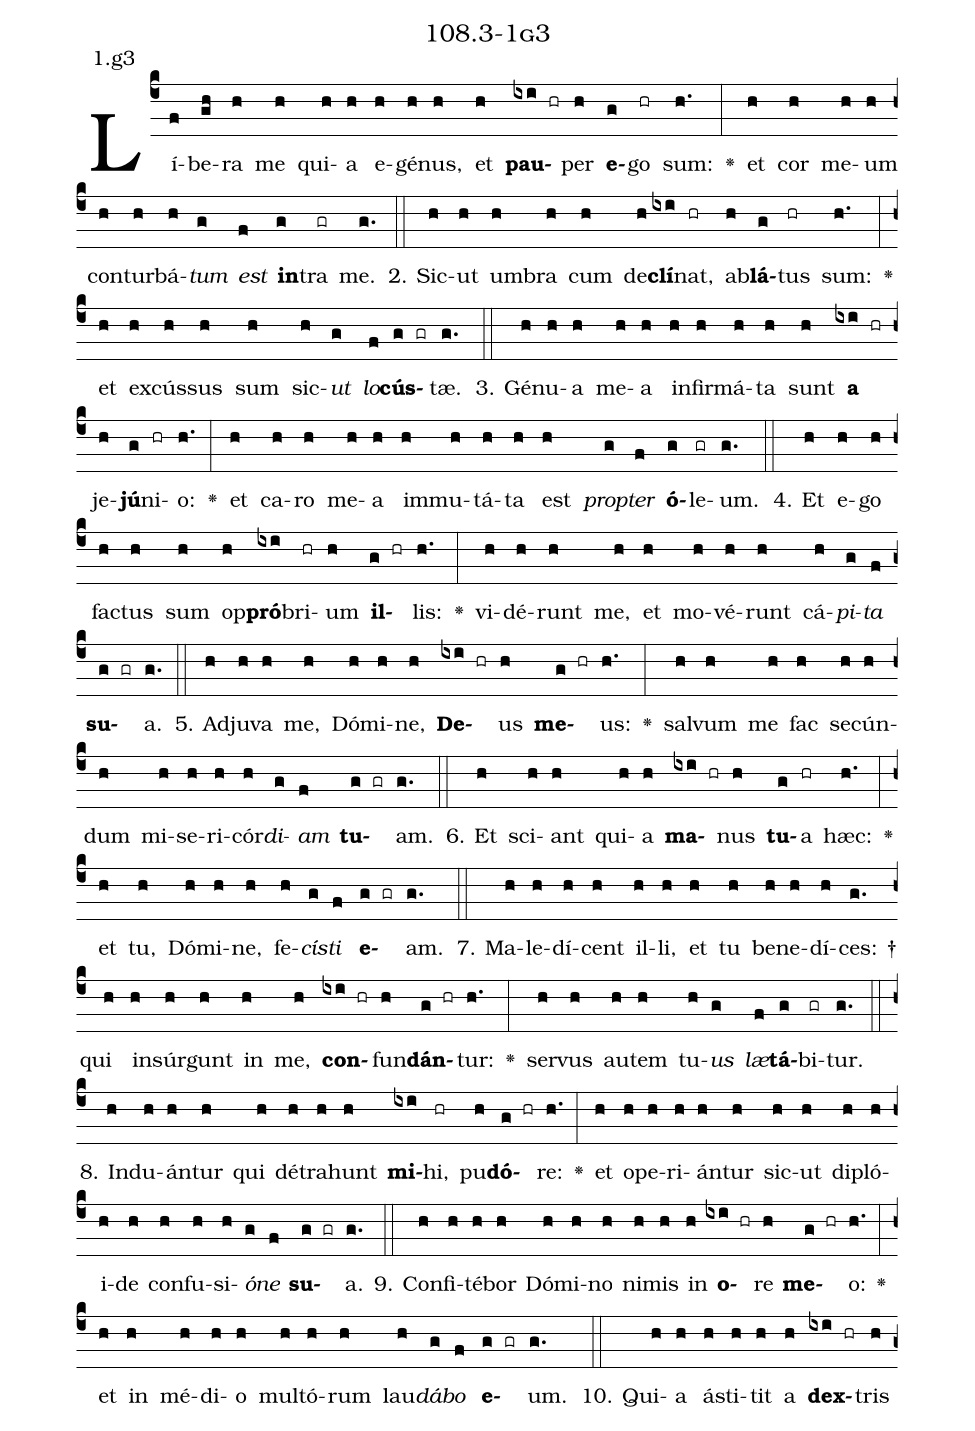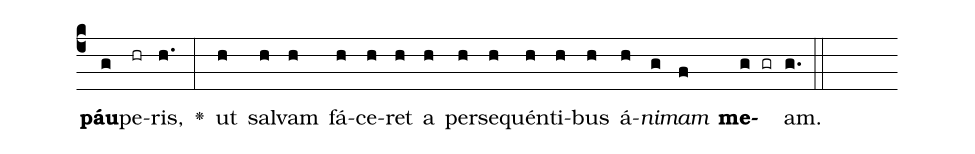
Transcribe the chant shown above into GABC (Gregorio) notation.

name: 108.3-1g3;
annotation: 1.g3;
%%
(c4)Lí(f)be(gh)ra(h) me(h) qui(h)a(h) e(h)gé(h)nus,(h) et(h) <b>pau</b>(ixi hr)per(h) <b>e</b>(g)go(hr) sum:(h.) <v>\greheightstar</v>(:) et(h) cor(h) me(h)um(h) con(h)tur(h)bá(h)<i>tum</i>(g) <i>est</i>(f) <b>in</b>(g)tra(gr) me.(g.) (::)
2. Sic(h)ut(h) um(h)bra(h) cum(h) de(h)<b>clí</b>(ixi)nat,(hr) ab(h)<b>lá</b>(g)tus(hr) sum:(h.) <v>\greheightstar</v>(:) et(h) ex(h)cús(h)sus(h) sum(h) sic(h)<i>ut</i>(g) <i>lo</i>(f)<b>cús</b>(g gr)tæ.(g.) (::)
3. Gé(h)nu(h)a(h) me(h)a(h) in(h)fir(h)má(h)ta(h) sunt(h) <b>a</b>(ixi hr) je(h)<b>jú</b>(g)ni(hr)o:(h.) <v>\greheightstar</v>(:) et(h) ca(h)ro(h) me(h)a(h) im(h)mu(h)tá(h)ta(h) est(h) <i>prop</i>(g)<i>ter</i>(f) <b>ó</b>(g)le(gr)um.(g.) (::)
4. Et(h) e(h)go(h) fac(h)tus(h) sum(h) op(h)<b>pró</b>(ixi)bri(hr)um(h) <b>il</b>(g hr)lis:(h.) <v>\greheightstar</v>(:) vi(h)dé(h)runt(h) me,(h) et(h) mo(h)vé(h)runt(h) cá(h)<i>pi</i>(g)<i>ta</i>(f) <b>su</b>(g gr)a.(g.) (::)
5. Ad(h)ju(h)va(h) me,(h) Dó(h)mi(h)ne,(h) <b>De</b>(ixi hr)us(h) <b>me</b>(g hr)us:(h.) <v>\greheightstar</v>(:) sal(h)vum(h) me(h) fac(h) se(h)cún(h)dum(h) mi(h)se(h)ri(h)cór(h)<i>di</i>(g)<i>am</i>(f) <b>tu</b>(g gr)am.(g.) (::)
6. Et(h) sci(h)ant(h) qui(h)a(h) <b>ma</b>(ixi hr)nus(h) <b>tu</b>(g)a(hr) hæc:(h.) <v>\greheightstar</v>(:) et(h) tu,(h) Dó(h)mi(h)ne,(h) fe(h)<i>cís</i>(g)<i>ti</i>(f) <b>e</b>(g gr)am.(g.) (::)
7. Ma(h)le(h)dí(h)cent(h) il(h)li,(h) et(h) tu(h) be(h)ne(h)dí(h)ces: †(g.) qui(h) in(h)súr(h)gunt(h) in(h) me,(h) <b>con</b>(ixi hr)fun(h)<b>dán</b>(g hr)tur:(h.) <v>\greheightstar</v>(:) ser(h)vus(h) au(h)tem(h) tu(h)<i>us</i>(g) <i>læ</i>(f)<b>tá</b>(g)bi(gr)tur.(g.) (::)
8. Ind(h)u(h)án(h)tur(h) qui(h) dé(h)tra(h)hunt(h) <b>mi</b>(ixi)hi,(hr) pu(h)<b>dó</b>(g hr)re:(h.) <v>\greheightstar</v>(:) et(h) o(h)pe(h)ri(h)án(h)tur(h) sic(h)ut(h) di(h)pló(h)i(h)de(h) con(h)fu(h)si(h)<i>ó</i>(g)<i>ne</i>(f) <b>su</b>(g gr)a.(g.) (::)
9. Con(h)fi(h)té(h)bor(h) Dó(h)mi(h)no(h) ni(h)mis(h) in(h) <b>o</b>(ixi hr)re(h) <b>me</b>(g hr)o:(h.) <v>\greheightstar</v>(:) et(h) in(h) mé(h)di(h)o(h) mul(h)tó(h)rum(h) lau(h)<i>dá</i>(g)<i>bo</i>(f) <b>e</b>(g gr)um.(g.) (::)
10. Qui(h)a(h) á(h)sti(h)tit(h) a(h) <b>dex</b>(ixi hr)tris(h) <b>páu</b>(g)pe(hr)ris,(h.) <v>\greheightstar</v>(:) ut(h) sal(h)vam(h) fá(h)ce(h)ret(h) a(h) per(h)se(h)quén(h)ti(h)bus(h) á(h)<i>ni</i>(g)<i>mam</i>(f) <b>me</b>(g gr)am.(g.) (::)
